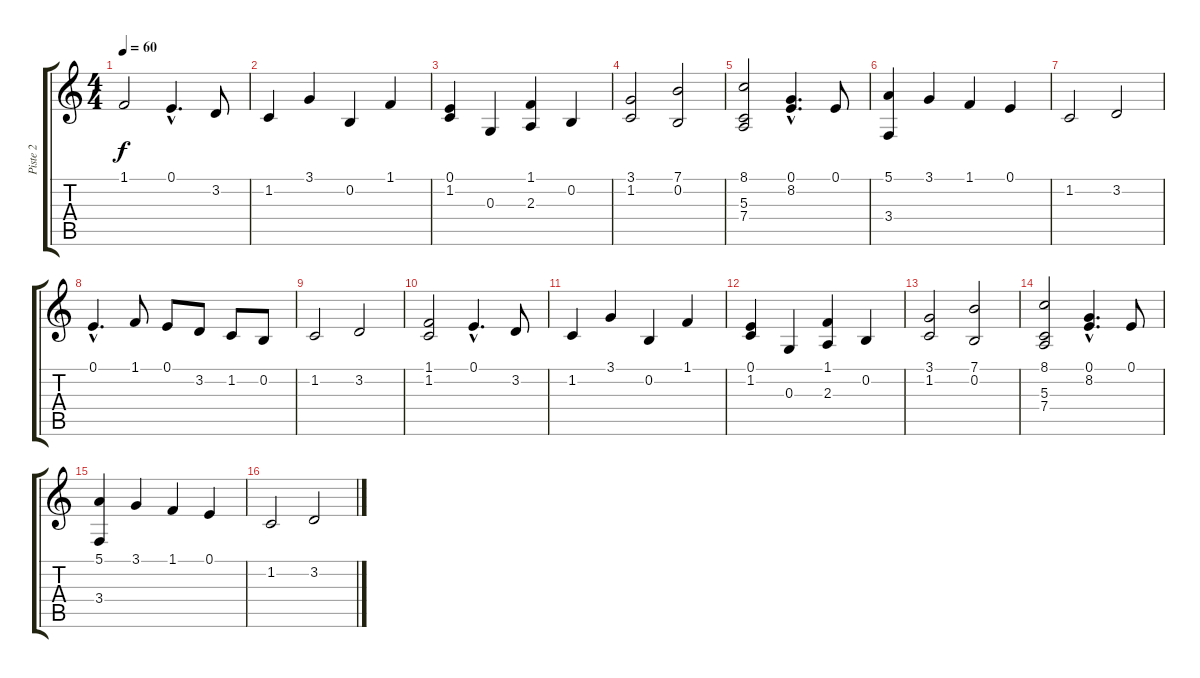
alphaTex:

\track ("Piste 2" "Piste 2") {instrument clarinet}
\staff {score tabs}
\tuning (E4 B3 G3 D3 A2 E2) {hide}
\ts (4 4)
\tempo 60
\clef g2
\ks c
1.1.2{dy f} 0.1{hac}.4{d} 3.2.8 |
1.2.4 3.1.4 0.2.4 1.1.4 |
(0.1 1.2).4 0.3.4 (1.1 2.3).4 0.2.4 |
(3.1 1.2).2 (7.1 0.2).2 |
(8.1 5.3 7.4).2 (0.1{hac} 8.2{hac}).4{d} 0.1.8 |
(5.1 3.4).4 3.1.4 1.1.4 0.1.4 |
1.2.2 3.2.2 |
0.1{hac}.4{d} 1.1.8 0.1.8 3.2.8 1.2.8 0.2.8 |
1.2.2 3.2.2 |
(1.1 1.2).2 0.1{hac}.4{d} 3.2.8 |
1.2.4 3.1.4 0.2.4 1.1.4 |
(0.1 1.2).4 0.3.4 (1.1 2.3).4 0.2.4 |
(3.1 1.2).2 (7.1 0.2).2 |
(8.1 5.3 7.4).2 (0.1{hac} 8.2{hac}).4{d} 0.1.8 |
(5.1 3.4).4 3.1.4 1.1.4 0.1.4 |
1.2.2 3.2.2
